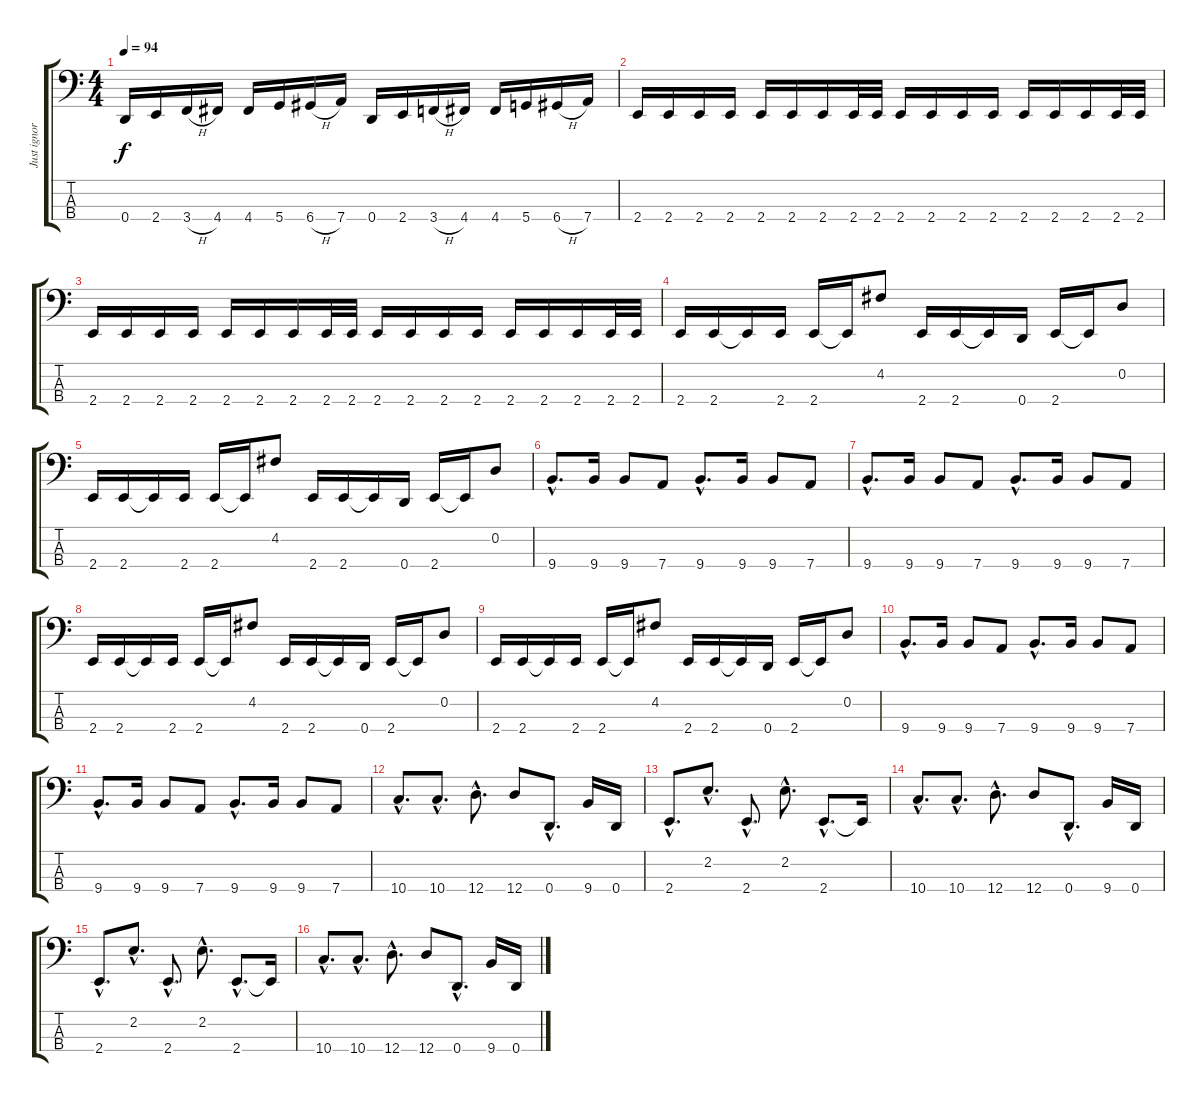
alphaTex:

\track ("Just ignore this track" "Just ignor") {instrument electricbasspick}
\staff {score tabs}
\tuning (G2 D2 A1 D1) {hide}
\ts (4 4)
\tempo 94
\clef f4
\ks c
0.4.16{dy f} 2.4.16 3.4{h}.16 4.4.16 4.4.16 5.4.16 6.4{h}.16 7.4.16 0.4.16 2.4.16 3.4{h}.16 4.4.16 4.4.16 5.4.16 6.4{h}.16 7.4.16 |
2.4.16 2.4.16 2.4.16 2.4.16 2.4.16 2.4.16 2.4.16 2.4.32 2.4.32 2.4.16 2.4.16 2.4.16 2.4.16 2.4.16 2.4.16 2.4.16 2.4.32 2.4.32 |
2.4.16 2.4.16 2.4.16 2.4.16 2.4.16 2.4.16 2.4.16 2.4.32 2.4.32 2.4.16 2.4.16 2.4.16 2.4.16 2.4.16 2.4.16 2.4.16 2.4.32 2.4.32 |
2.4.16 2.4.16 2.4{t}.16 2.4.16 2.4.16 2.4{t}.16 4.2.8 2.4.16 2.4.16 2.4{t}.16 0.4.16 2.4.16 2.4{t}.16 0.2.8 |
2.4.16 2.4.16 2.4{t}.16 2.4.16 2.4.16 2.4{t}.16 4.2.8 2.4.16 2.4.16 2.4{t}.16 0.4.16 2.4.16 2.4{t}.16 0.2.8 |
9.4{hac}.8{d} 9.4.16 9.4.8 7.4.8 9.4{hac}.8{d} 9.4.16 9.4.8 7.4.8 |
9.4{hac}.8{d} 9.4.16 9.4.8 7.4.8 9.4{hac}.8{d} 9.4.16 9.4.8 7.4.8 |
2.4.16 2.4.16 2.4{t}.16 2.4.16 2.4.16 2.4{t}.16 4.2.8 2.4.16 2.4.16 2.4{t}.16 0.4.16 2.4.16 2.4{t}.16 0.2.8 |
2.4.16 2.4.16 2.4{t}.16 2.4.16 2.4.16 2.4{t}.16 4.2.8 2.4.16 2.4.16 2.4{t}.16 0.4.16 2.4.16 2.4{t}.16 0.2.8 |
9.4{hac}.8{d} 9.4.16 9.4.8 7.4.8 9.4{hac}.8{d} 9.4.16 9.4.8 7.4.8 |
9.4{hac}.8{d} 9.4.16 9.4.8 7.4.8 9.4{hac}.8{d} 9.4.16 9.4.8 7.4.8 |
10.4{hac}.8{d} 10.4{hac}.8{d} 12.4{hac}.8{d} 12.4.8 0.4{hac}.8{d} 9.4.16 0.4.16 |
2.4{hac}.8{d} 2.2{hac}.8{d} 2.4{hac}.8{d} 2.2{hac}.8{d} 2.4{hac}.8{d} 2.4{t}.16 |
10.4{hac}.8{d} 10.4{hac}.8{d} 12.4{hac}.8{d} 12.4.8 0.4{hac}.8{d} 9.4.16 0.4.16 |
2.4{hac}.8{d} 2.2{hac}.8{d} 2.4{hac}.8{d} 2.2{hac}.8{d} 2.4{hac}.8{d} 2.4{t}.16 |
10.4{hac}.8{d} 10.4{hac}.8{d} 12.4{hac}.8{d} 12.4.8 0.4{hac}.8{d} 9.4.16 0.4.16
